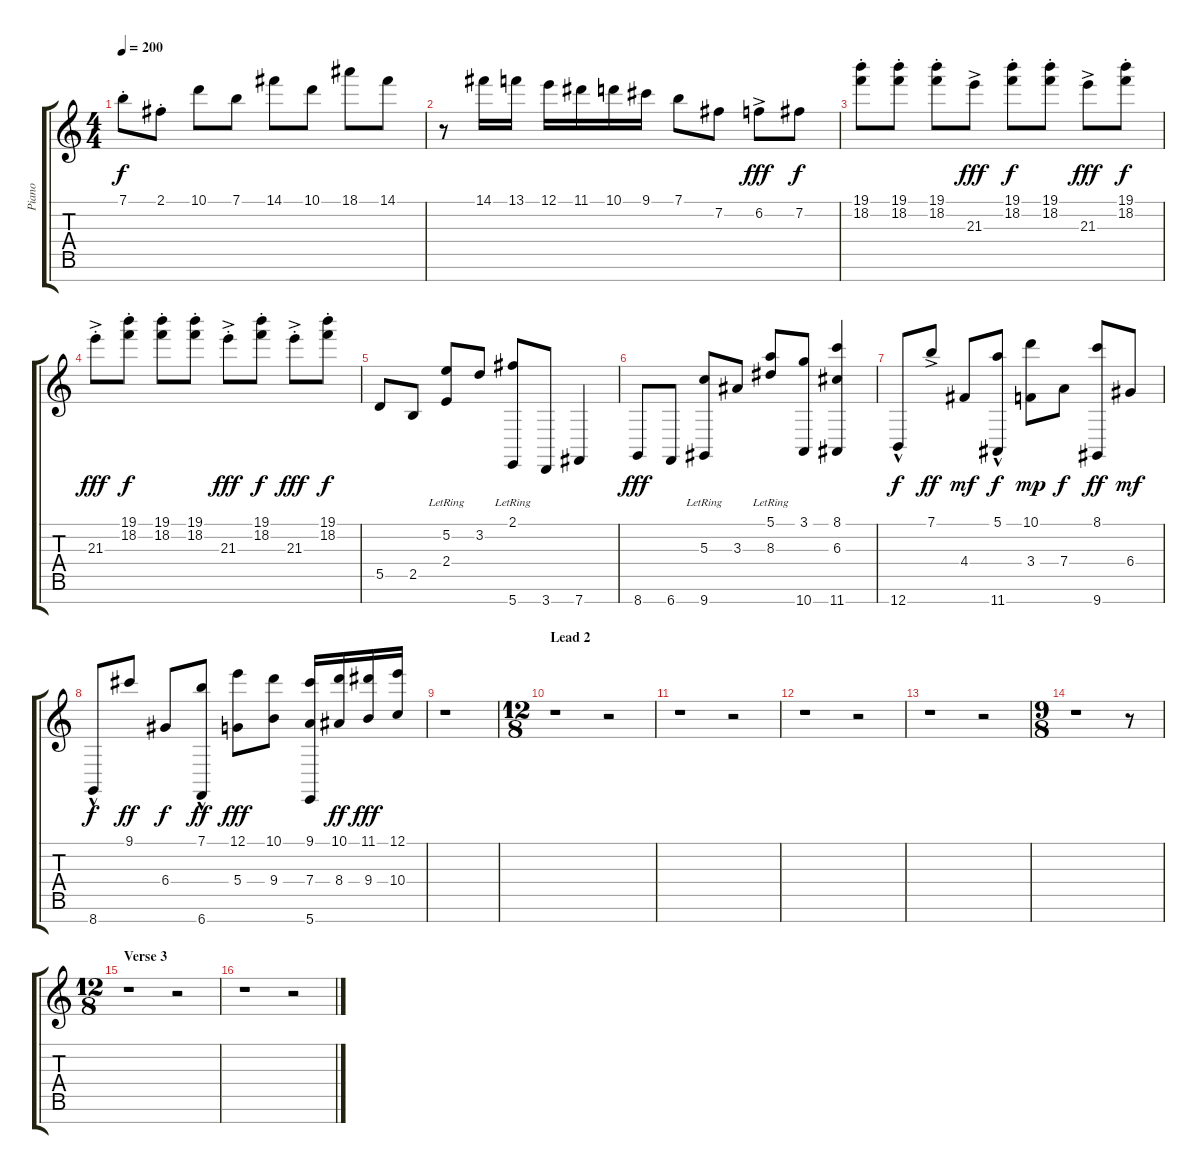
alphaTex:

\track ("Piano" "Piano") {instrument acousticgrandpiano}
\staff {score tabs}
\tuning (E5 B4 G4 D4 A3 E3 B1) {hide}
\ts (4 4)
\tempo 200
\clef g2
\ks c
7.1{st}.8{dy f} 2.1{st}.8 10.1.8 7.1.8 14.1.8 10.1.8 18.1.8 14.1.8 |
r.8 14.1.16 13.1.16 12.1.16 11.1.16 10.1.16 9.1.16 7.1.8 7.2.8 6.2{ac}.8{dy fff} 7.2.8{dy f} |
(19.1{st} 18.2{st}).8 (19.1{st} 18.2{st}).8 (19.1{st} 18.2{st}).8 21.3{ac}.8{dy fff} (19.1{st} 18.2{st}).8{dy f} (19.1{st} 18.2{st}).8 21.3{ac}.8{dy fff} (19.1{st} 18.2{st}).8{dy f} |
21.3{ac st}.8{dy fff} (19.1{st} 18.2{st}).8{dy f} (19.1{st} 18.2{st}).8 (19.1{st} 18.2{st}).8 21.3{ac st}.8{dy fff} (19.1{st} 18.2{st}).8{dy f} 21.3{ac st}.8{dy fff} (19.1{st} 18.2{st}).8{dy f} |
5.5.8 2.5.8 (5.2 2.4{lr}).8 3.2.8 (2.1{lr} 5.7).8 3.7.8 7.7.4 |
8.7.8{dy fff} 6.7.8 (5.3 9.7{lr}).8 3.3.8 (5.1 8.3{lr}).8 (3.1 10.7).8 (8.1 6.3 11.7).4 |
12.7{hac}.8{dy f} 7.1{ac}.8{dy ff} 4.4.8{dy mf} (5.1 11.7{hac}).8{dy f} (10.1 3.4).8{dy mp} 7.4.8{dy f} (8.1 9.7).8{dy ff} 6.4.8{dy mf} |
8.7{hac}.8{dy f} 9.1.8{dy ff} 6.4.8{dy f} (7.1 6.7{hac}).8{dy ff} (12.1 5.4).8{dy fff} (10.1 9.4).8 (9.1 7.4 5.7).16 (10.1 8.4).16{dy ff} (11.1 9.4).16{dy fff} (12.1 10.4).16 |
r.1 |
\ts (12 8)
\section ("" "Lead 2")
r.1 r.2 |
r.1 r.2 |
r.1 r.2 |
r.1 r.2 |
\ts (9 8)
r.1 r.8 |
\ts (12 8)
\section ("" "Verse 3")
r.1 r.2 |
r.1 r.2
